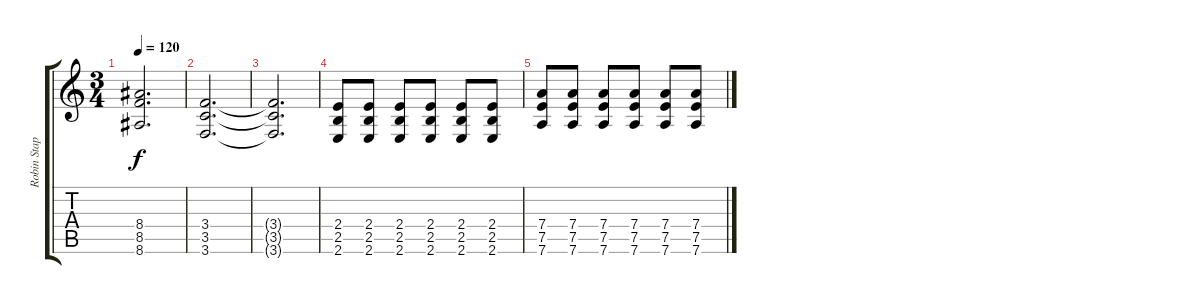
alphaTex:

\track ("Robin Staps" "Robin Stap") {instrument distortionguitar}
\staff {score tabs}
\tuning (E4 B3 G3 D3 A2 D2) {hide}
\ts (3 4)
\tempo 120
\clef g2
\ks c
(8.4{t} 8.5{t} 8.6{t}).2{d dy f} |
(3.4 3.5 3.6).2{d} |
(3.4{t} 3.5{t} 3.6{t}).2{d} |
(2.4 2.5 2.6).8 (2.4 2.5 2.6).8 (2.4 2.5 2.6).8 (2.4 2.5 2.6).8 (2.4 2.5 2.6).8 (2.4 2.5 2.6).8 |
(7.4 7.5 7.6).8 (7.4 7.5 7.6).8 (7.4 7.5 7.6).8 (7.4 7.5 7.6).8 (7.4 7.5 7.6).8 (7.4 7.5 7.6).8
